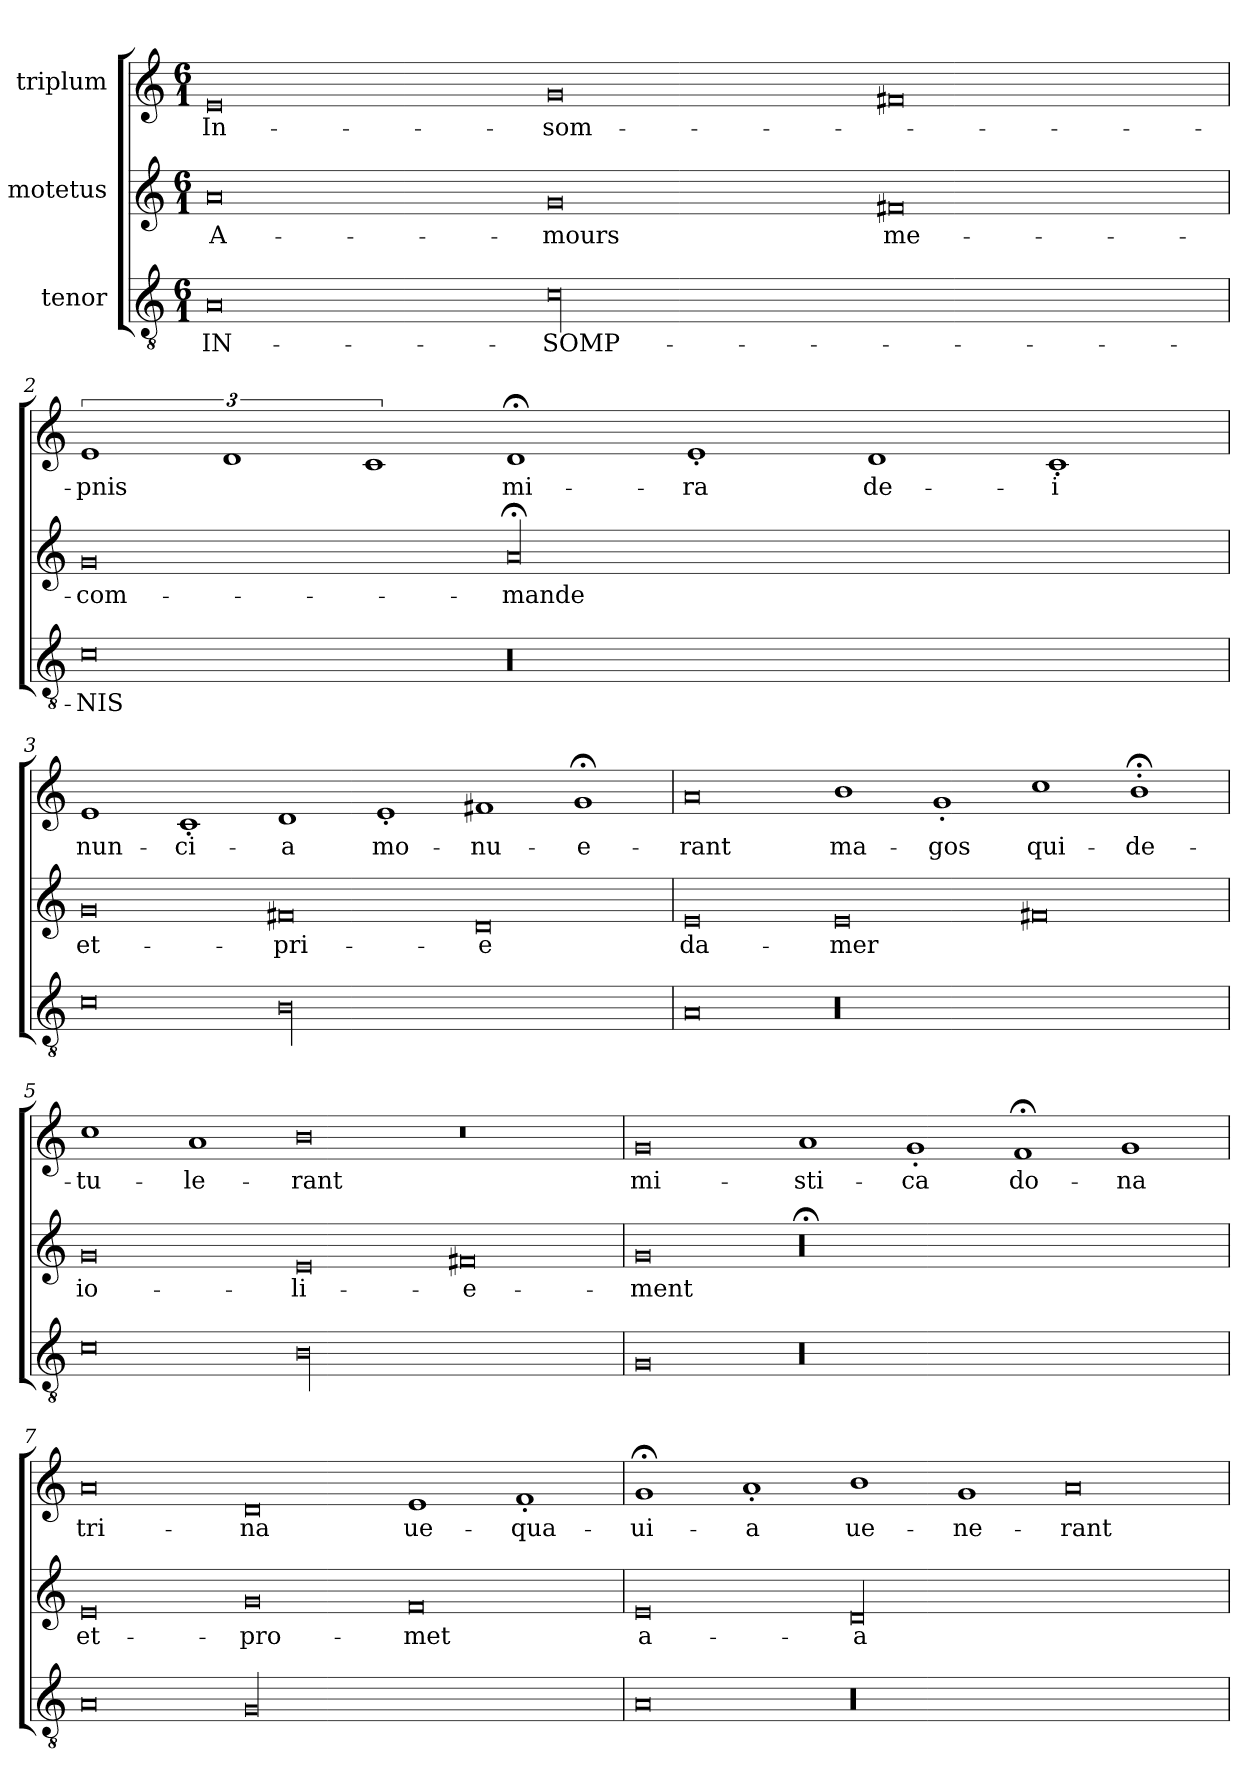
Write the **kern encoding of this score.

**kern	**text	**kern	**text	**kern	**text
*part3	*part3	*part2	*part2	*part1	*part1
*staff3	*staff3	*staff2	*staff2	*staff1	*staff1
*I"tenor	*	*I"motetus	*	*I"triplum	*
*clefGv2	*	*clefG2	*	*clefG2	*
*k[]	*	*k[]	*	*k[]	*
*C:	*	*C:	*	*C:	*
*M6/1	*	*M6/1	*	*M6/1	*
=1	=1	=1	=1	=1	=1
0A/	IN-	0a/	A-	0e/	In-
00c\	SOMP-	0g/	-mours	0g/	som-
.	.	0f#X/	me-	0f#X/	.
=2	=2	=2	=2	=2	=2
0c\	-NIS	0g/	com-	3%2e/	-pnis
.	.	.	.	3%2d/	.
.	.	.	.	3%2c/	.
00r	.	00a;</	-mande	1d;</	mi-
.	.	.	.	1e'/	-ra
.	.	.	.	1d/	de-
.	.	.	.	1c'/	-i
=3	=3	=3	=3	=3	=3
0c\	.	0g/	et-	1e/	nun-
.	.	.	.	1c'/	-ci-
00B\	.	0f#X/	pri-	1d/	-a
.	.	.	.	1e'/	mo-
.	.	0d/	-e	1f#X/	-nu-
.	.	.	.	1g;</	-e-
=4	=4	=4	=4	=4	=4
0A/	.	0e/	da-	0a/	-rant
00r	.	0e/	-mer	1b\	ma-
.	.	.	.	1g'/	-gos
.	.	0f#X/	.	1cc\	qui-
.	.	.	.	1b;<'\	de-
=5	=5	=5	=5	=5	=5
0c\	.	0g/	io-	1cc\	-tu-
.	.	.	.	1a/	-le-
00B\	.	0e/	-li-	0b\	-rant
.	.	0f#X/	-e-	0r	.
=6	=6	=6	=6	=6	=6
0G/	.	0g/	-ment	0g/	mi-
00r	.	00r;<	.	1a/	-sti-
.	.	.	.	1g'/	-ca
.	.	.	.	1f;</	do-
.	.	.	.	1g/	-na
=7	=7	=7	=7	=7	=7
0A/	.	0e/	et-	0a/	tri-
00G/	.	0g/	pro-	0d/	-na
.	.	0f/	-met	1e/	ue-
.	.	.	.	1f'/	qua-
=8	=8	=8	=8	=8	=8
0A/	.	0e/	a-	1g;</	ui-
.	.	.	.	1a'/	-a
00r	.	00d/	a-	1b\	ue-
.	.	.	.	1g/	-ne-
.	.	.	.	0a/	-rant
=	=	=	=	=	=
*-	*-	*-	*-	*-	*-
